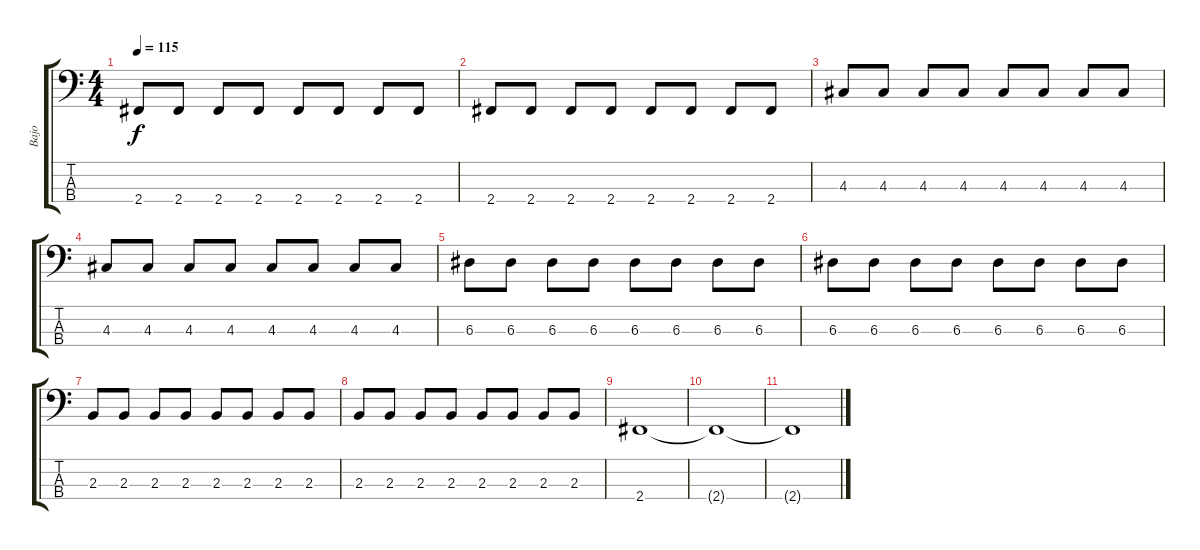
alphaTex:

\track ("Bajo" "Bajo") {instrument electricbassfinger}
\staff {score tabs}
\tuning (G2 D2 A1 E1) {hide}
\ts (4 4)
\tempo 115
\clef f4
\ks c
2.4.8{dy f} 2.4.8 2.4.8 2.4.8 2.4.8 2.4.8 2.4.8 2.4.8 |
2.4.8 2.4.8 2.4.8 2.4.8 2.4.8 2.4.8 2.4.8 2.4.8 |
4.3.8 4.3.8 4.3.8 4.3.8 4.3.8 4.3.8 4.3.8 4.3.8 |
4.3.8 4.3.8 4.3.8 4.3.8 4.3.8 4.3.8 4.3.8 4.3.8 |
6.3.8 6.3.8 6.3.8 6.3.8 6.3.8 6.3.8 6.3.8 6.3.8 |
6.3.8 6.3.8 6.3.8 6.3.8 6.3.8 6.3.8 6.3.8 6.3.8 |
2.3.8 2.3.8 2.3.8 2.3.8 2.3.8 2.3.8 2.3.8 2.3.8 |
2.3.8 2.3.8 2.3.8 2.3.8 2.3.8 2.3.8 2.3.8 2.3.8 |
2.4.1 |
2.4{t}.1 |
2.4{t}.1
